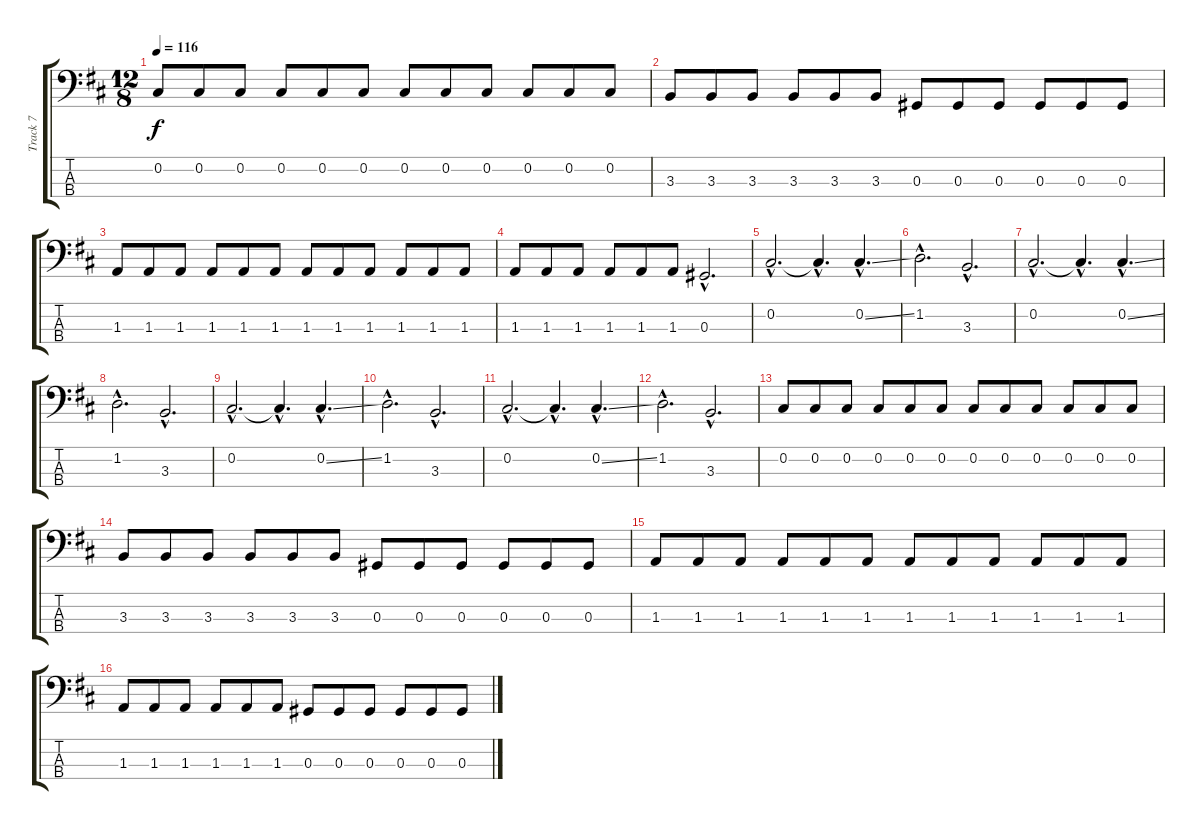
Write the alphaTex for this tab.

\track ("Track 7" "Track 7") {instrument electricbasspick}
\staff {score tabs}
\tuning (Gb2 Db2 Ab1 Db1) {hide}
\ts (12 8)
\tempo 116
\clef f4
\ks bminor
0.2.8{dy f} 0.2.8 0.2.8 0.2.8 0.2.8 0.2.8 0.2.8 0.2.8 0.2.8 0.2.8 0.2.8 0.2.8 |
3.3.8 3.3.8 3.3.8 3.3.8 3.3.8 3.3.8 0.3.8 0.3.8 0.3.8 0.3.8 0.3.8 0.3.8 |
1.3.8 1.3.8 1.3.8 1.3.8 1.3.8 1.3.8 1.3.8 1.3.8 1.3.8 1.3.8 1.3.8 1.3.8 |
1.3.8 1.3.8 1.3.8 1.3.8 1.3.8 1.3.8 0.3{hac}.2{d} |
0.2{hac}.2{d} 0.2{hac t}.4{d} 0.2{ss hac}.4{d} |
1.2{hac}.2{d} 3.3{hac}.2{d} |
0.2{hac}.2{d} 0.2{hac t}.4{d} 0.2{ss hac}.4{d} |
1.2{hac}.2{d} 3.3{hac}.2{d} |
0.2{hac}.2{d} 0.2{hac t}.4{d} 0.2{ss hac}.4{d} |
1.2{hac}.2{d} 3.3{hac}.2{d} |
0.2{hac}.2{d} 0.2{hac t}.4{d} 0.2{ss hac}.4{d} |
1.2{hac}.2{d} 3.3{hac}.2{d} |
0.2.8 0.2.8 0.2.8 0.2.8 0.2.8 0.2.8 0.2.8 0.2.8 0.2.8 0.2.8 0.2.8 0.2.8 |
3.3.8 3.3.8 3.3.8 3.3.8 3.3.8 3.3.8 0.3.8 0.3.8 0.3.8 0.3.8 0.3.8 0.3.8 |
1.3.8 1.3.8 1.3.8 1.3.8 1.3.8 1.3.8 1.3.8 1.3.8 1.3.8 1.3.8 1.3.8 1.3.8 |
1.3.8 1.3.8 1.3.8 1.3.8 1.3.8 1.3.8 0.3.8 0.3.8 0.3.8 0.3.8 0.3.8 0.3.8
